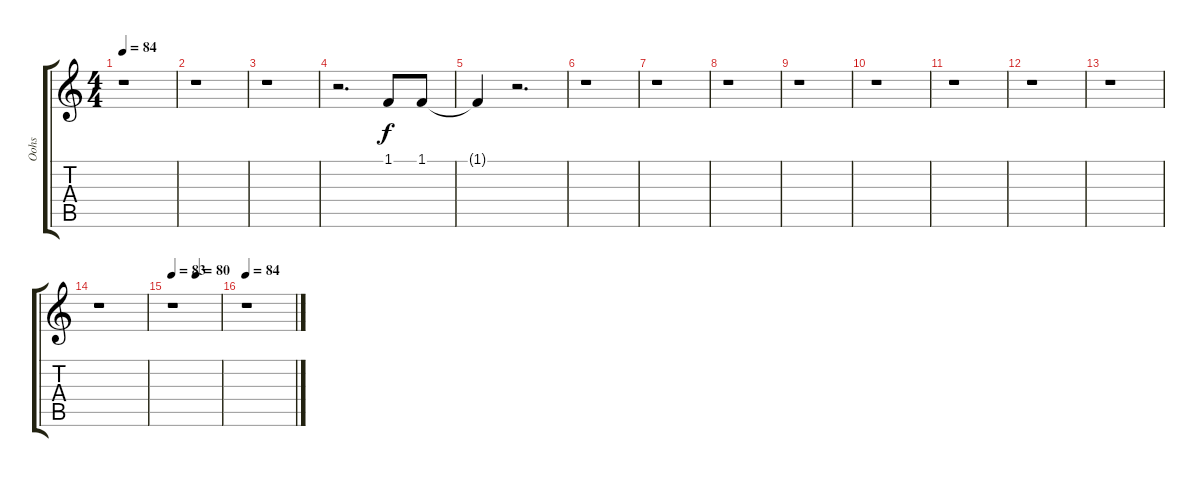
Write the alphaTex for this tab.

\track ("Oohs" "Oohs") {instrument voiceoohs}
\staff {score tabs}
\tuning (E4 B3 G3 D3 A2 E2) {hide}
\ts (4 4)
\tempo 84
\clef g2
\ks c
r.1{dy f} |
r.1 |
r.1 |
r.2{d} 1.1.8 1.1.8 |
1.1{t}.4 r.2{d} |
r.1 |
r.1 |
r.1 |
r.1 |
r.1 |
r.1 |
r.1 |
r.1 |
r.1 |
\tempo 83
\tempo (80 0.5)
r.1 |
\tempo 84
r.1
